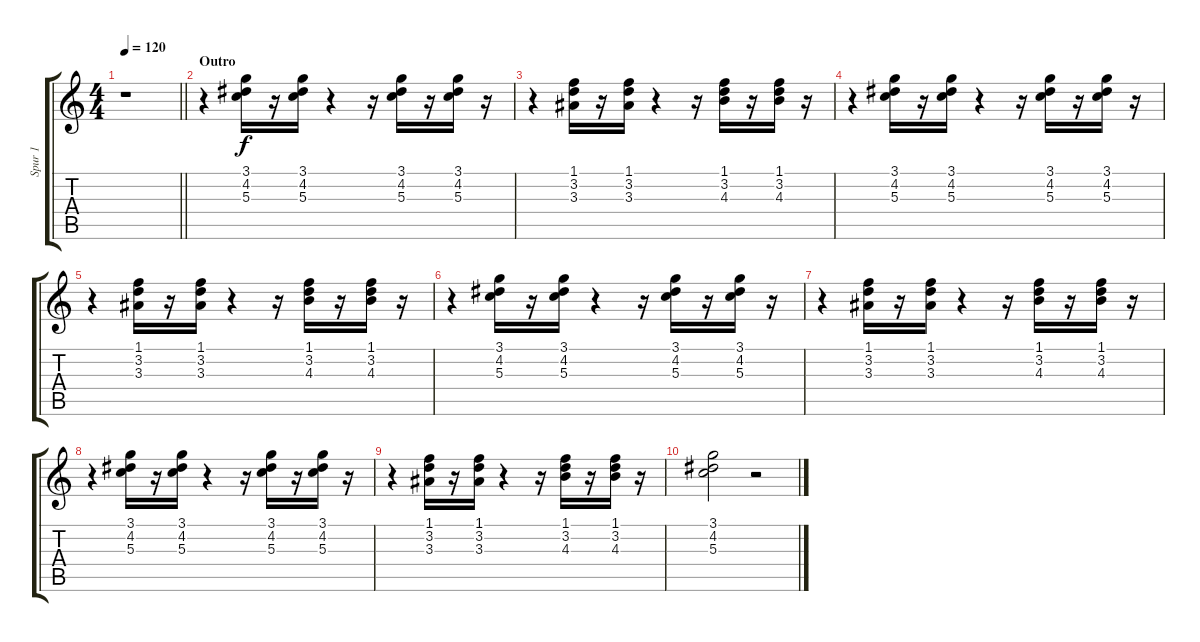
\track ("Spur 1" "Spur 1") {instrument electricguitarclean}
\staff {score tabs}
\tuning (E4 B3 G3 D3 A2 E2) {hide}
\ts (4 4)
\tempo 120
\clef g2
\barLineRight lightlight
\ks c
r.1{dy f} |
\section ("" "Outro")
r.4 (3.1 4.2 5.3).16 r.16 (3.1 4.2 5.3).16 r.4 r.16 (3.1 4.2 5.3).16 r.16 (3.1 4.2 5.3).16 r.16 |
r.4 (1.1 3.2 3.3).16 r.16 (1.1 3.2 3.3).16 r.4 r.16 (1.1 3.2 4.3).16 r.16 (1.1 3.2 4.3).16 r.16 |
r.4 (3.1 4.2 5.3).16 r.16 (3.1 4.2 5.3).16 r.4 r.16 (3.1 4.2 5.3).16 r.16 (3.1 4.2 5.3).16 r.16 |
r.4 (1.1 3.2 3.3).16 r.16 (1.1 3.2 3.3).16 r.4 r.16 (1.1 3.2 4.3).16 r.16 (1.1 3.2 4.3).16 r.16 |
r.4 (3.1 4.2 5.3).16 r.16 (3.1 4.2 5.3).16 r.4 r.16 (3.1 4.2 5.3).16 r.16 (3.1 4.2 5.3).16 r.16 |
r.4 (1.1 3.2 3.3).16 r.16 (1.1 3.2 3.3).16 r.4 r.16 (1.1 3.2 4.3).16 r.16 (1.1 3.2 4.3).16 r.16 |
r.4 (3.1 4.2 5.3).16 r.16 (3.1 4.2 5.3).16 r.4 r.16 (3.1 4.2 5.3).16 r.16 (3.1 4.2 5.3).16 r.16 |
r.4 (1.1 3.2 3.3).16 r.16 (1.1 3.2 3.3).16 r.4 r.16 (1.1 3.2 4.3).16 r.16 (1.1 3.2 4.3).16 r.16 |
(3.1 4.2 5.3).2 r.2
